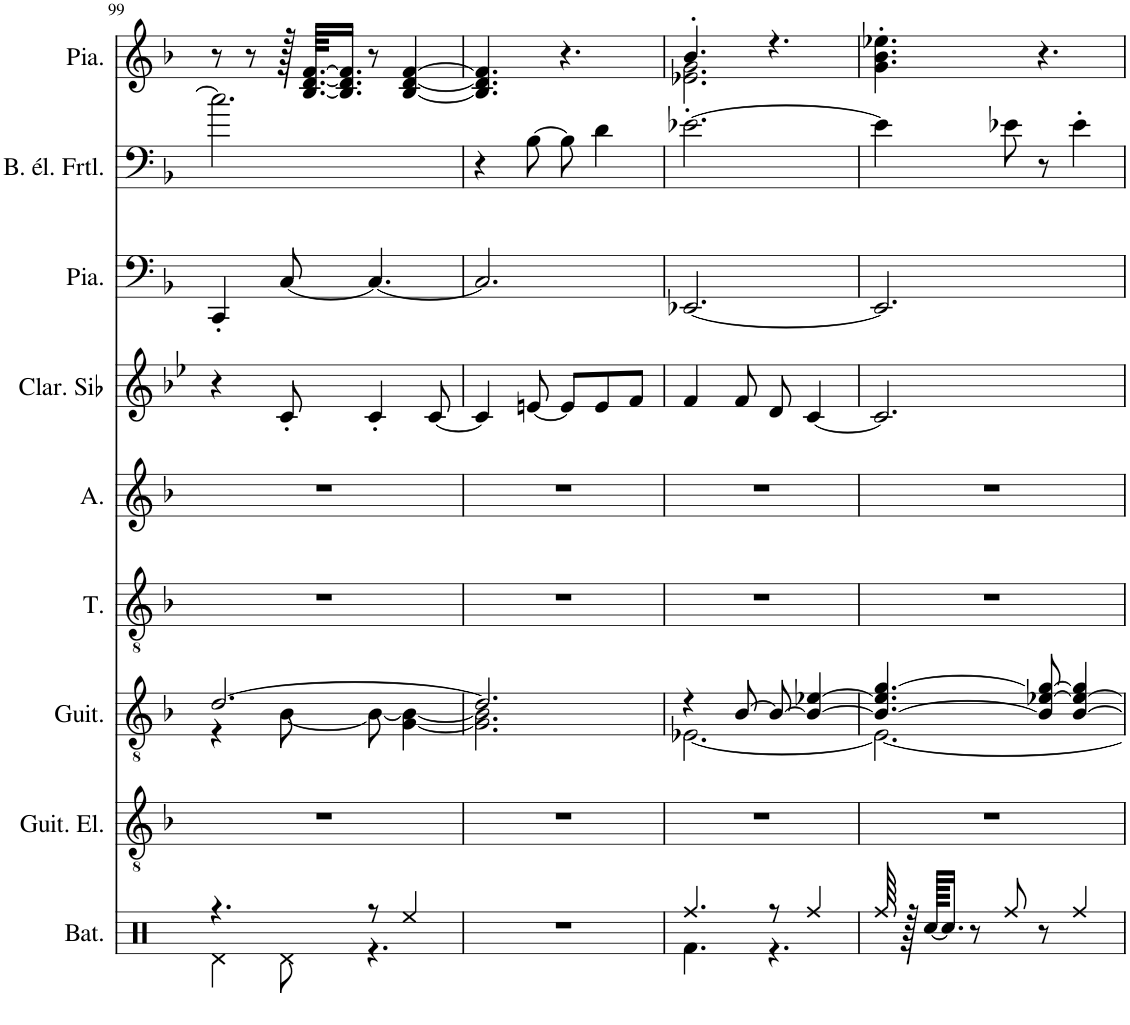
**kern	**kern	**kern	**kern	**kern	**kern	**kern	**kern	**kern
*part9	*part8	*part7	*part6	*part5	*part4	*part3	*part2	*part1
*staff9	*staff8	*staff7	*staff6	*staff5	*staff4	*staff3	*staff2	*staff1
*I"Batterie, Drums	*I"Guitare électrique, Overdriven Guitar	*I"Guitare classique	*I"Ténor, Choir Aahs	*I"Alto, Choir Aahs	*I"Clarinette en Sib	*I"Piano, Acoustic Grand Piano	*I"Basse électrique fretless, Fretless Bass	*I"Piano, Acoustic Grand Piano
*I'Bat.	*I'Guit. El.	*I'Guit.	*I'T.	*I'A.	*I'Clar. Sib	*I'Pia.	*I'B. él. Frtl.	*I'Pia.
!!LO:PB:g=z
*clefX	*clefGv2	*clefGv2	*clefGv2	*clefG2	*clefG2	*clefF4	*clefF4	*clefF4
*	*	*	*	*	*Trd1c2	*	*Trd7c12	*
*k[]	*k[b-]	*k[b-]	*k[b-]	*k[b-]	*k[b-e-]	*k[b-]	*k[b-]	*k[b-]
*M6/8	*M6/8	*M6/8	*M6/8	*M6/8	*M6/8	*M6/8	*M6/8	*M6/8
=99	=99	=99	=99	=99	=99	=99	=99	=99
*^	*	*^	*	*	*	*	*	*
4.r	4Rd\	2.r	[2.d/	4r	2.r	2.r	4r	4CC'/	2.cc\]	8r
.	.	.	.	.	.	.	.	.	.	8r
.	8Rd\	.	.	[8B-\	.	.	8c'/	[8C/	.	128r
.	.	.	.	.	.	.	.	.	.	[64.B-/ [64.d/ [64.f/KKLL
.	.	.	.	.	.	.	.	.	.	16.B-/] 16.d/] 16.f/]JJ
8r	4.r	.	.	8B-\_	.	.	4c'/	4.C/_	.	8r
4Ree/	.	.	.	[4G\ 4B-\_	.	.	.	.	.	[4B-/ [4d/ [4f/
.	.	.	.	.	.	.	[8c/	.	.	.
*v	*v	*	*	*	*	*	*	*	*	*
=100	=100	=100	=100	=100	=100	=100	=100	=100	=100
2.r	2.r	2.d/]	2.G\] 2.B-\]	2.r	2.r	4c/]	2.C/]	4r	4.B-/] 4.d/] 4.f/]
.	.	.	.	.	.	[8en/	.	[8B-\	.
.	.	.	.	.	.	8e/L]	.	8B-\]	4.r
.	.	.	.	.	.	8e/	.	4d\	.
.	.	.	.	.	.	8f/J	.	.	.
=101	=101	=101	=101	=101	=101	=101	=101	=101	=101
*^	*	*	*	*	*	*	*	*	*^
4.Rff/	4.Rf\	2.r	4r	[2.E-X\	2.r	2.r	4f/	[2.EE-X/	[2.e-X\	4.b-'/	2.e-X\' 2.g\'
.	.	.	[8B-/	.	.	.	8f/	.	.	.	.
8r	4.r	.	8B-/_	.	.	.	8d/	.	.	4.r	.
4Rff/	.	.	4B-/_ [4e-X/	.	.	.	[4c/	.	.	.	.
*v	*v	*	*	*	*	*	*	*	*	*v	*v
=102	=102	=102	=102	=102	=102	=102	=102	=102	=102
64Rff/	2.r	4.B-/_ 4.e-/] [4.g/	2.E-\_	2.r	2.r	2.c/]	2.EE-/]	4e-\]	4.g\' 4.b-\' 4.ee-X\'
128r	.	.	.	.	.	.	.	.	.
[128Rcc/KKKLL	.	.	.	.	.	.	.	.	.
16.Rcc/JJ]	.	.	.	.	.	.	.	.	.
8r	.	.	.	.	.	.	.	.	.
8Rff/	.	.	.	.	.	.	.	8e-X\	.
8r	.	8B-/] [8e-X/ 8g/_	.	.	.	.	.	8r	4.r
4Rff/	.	[4B-/ 4e-/_ 4g/]	.	.	.	.	.	4e-'\	.
*	*	*v	*v	*	*	*	*	*	*
=	=	=	=	=	=	=	=	=
*-	*-	*-	*-	*-	*-	*-	*-	*-
